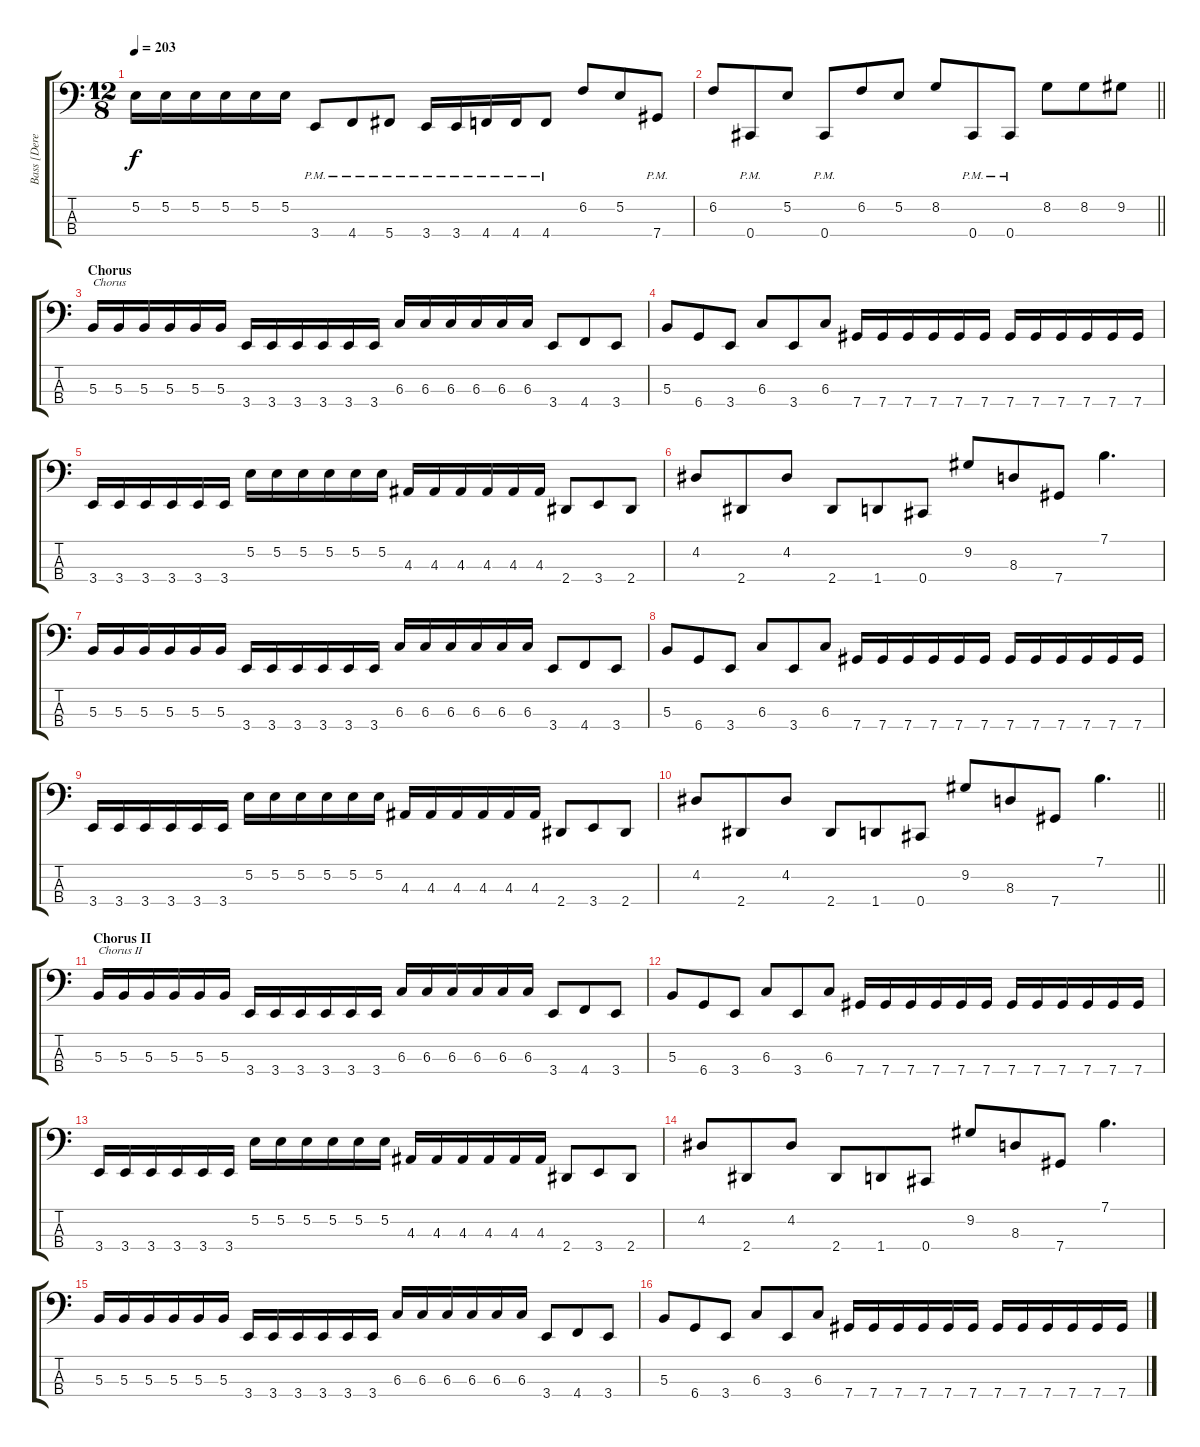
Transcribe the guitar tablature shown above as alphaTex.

\track ("Bass [Derek Boyer]" "Bass [Dere") {instrument electricbasspick}
\staff {score tabs}
\tuning (E2 B1 Gb1 Db1) {hide}
\ts (12 8)
\tempo 203
\clef f4
\ks c
5.2.16{dy f} 5.2.16 5.2.16 5.2.16 5.2.16 5.2.16 3.4{pm}.8 4.4{pm}.8 5.4{pm}.8 3.4{pm}.16 3.4{pm}.16 4.4{pm}.16 4.4{pm}.16 4.4{pm}.8 6.2.8 5.2.8 7.4{pm}.8 |
\barLineRight lightlight
6.2.8 0.4{pm}.8 5.2.8 0.4{pm}.8 6.2.8 5.2.8 8.2.8 0.4{pm}.8 0.4{pm}.8 8.2.8 8.2.8 9.2.8 |
\section ("" "Chorus")
5.3.16{txt "Chorus"} 5.3.16 5.3.16 5.3.16 5.3.16 5.3.16 3.4.16 3.4.16 3.4.16 3.4.16 3.4.16 3.4.16 6.3.16 6.3.16 6.3.16 6.3.16 6.3.16 6.3.16 3.4.8 4.4.8 3.4.8 |
5.3.8 6.4.8 3.4.8 6.3.8 3.4.8 6.3.8 7.4.16 7.4.16 7.4.16 7.4.16 7.4.16 7.4.16 7.4.16 7.4.16 7.4.16 7.4.16 7.4.16 7.4.16 |
3.4.16 3.4.16 3.4.16 3.4.16 3.4.16 3.4.16 5.2.16 5.2.16 5.2.16 5.2.16 5.2.16 5.2.16 4.3.16 4.3.16 4.3.16 4.3.16 4.3.16 4.3.16 2.4.8 3.4.8 2.4.8 |
4.2.8 2.4.8 4.2.8 2.4.8 1.4.8 0.4.8 9.2.8 8.3.8 7.4.8 7.1.4{d} |
5.3.16 5.3.16 5.3.16 5.3.16 5.3.16 5.3.16 3.4.16 3.4.16 3.4.16 3.4.16 3.4.16 3.4.16 6.3.16 6.3.16 6.3.16 6.3.16 6.3.16 6.3.16 3.4.8 4.4.8 3.4.8 |
5.3.8 6.4.8 3.4.8 6.3.8 3.4.8 6.3.8 7.4.16 7.4.16 7.4.16 7.4.16 7.4.16 7.4.16 7.4.16 7.4.16 7.4.16 7.4.16 7.4.16 7.4.16 |
3.4.16 3.4.16 3.4.16 3.4.16 3.4.16 3.4.16 5.2.16 5.2.16 5.2.16 5.2.16 5.2.16 5.2.16 4.3.16 4.3.16 4.3.16 4.3.16 4.3.16 4.3.16 2.4.8 3.4.8 2.4.8 |
\barLineRight lightlight
4.2.8 2.4.8 4.2.8 2.4.8 1.4.8 0.4.8 9.2.8 8.3.8 7.4.8 7.1.4{d} |
\section ("" "Chorus II")
5.3.16{txt "Chorus II"} 5.3.16 5.3.16 5.3.16 5.3.16 5.3.16 3.4.16 3.4.16 3.4.16 3.4.16 3.4.16 3.4.16 6.3.16 6.3.16 6.3.16 6.3.16 6.3.16 6.3.16 3.4.8 4.4.8 3.4.8 |
5.3.8 6.4.8 3.4.8 6.3.8 3.4.8 6.3.8 7.4.16 7.4.16 7.4.16 7.4.16 7.4.16 7.4.16 7.4.16 7.4.16 7.4.16 7.4.16 7.4.16 7.4.16 |
3.4.16 3.4.16 3.4.16 3.4.16 3.4.16 3.4.16 5.2.16 5.2.16 5.2.16 5.2.16 5.2.16 5.2.16 4.3.16 4.3.16 4.3.16 4.3.16 4.3.16 4.3.16 2.4.8 3.4.8 2.4.8 |
4.2.8 2.4.8 4.2.8 2.4.8 1.4.8 0.4.8 9.2.8 8.3.8 7.4.8 7.1.4{d} |
5.3.16 5.3.16 5.3.16 5.3.16 5.3.16 5.3.16 3.4.16 3.4.16 3.4.16 3.4.16 3.4.16 3.4.16 6.3.16 6.3.16 6.3.16 6.3.16 6.3.16 6.3.16 3.4.8 4.4.8 3.4.8 |
5.3.8 6.4.8 3.4.8 6.3.8 3.4.8 6.3.8 7.4.16 7.4.16 7.4.16 7.4.16 7.4.16 7.4.16 7.4.16 7.4.16 7.4.16 7.4.16 7.4.16 7.4.16
